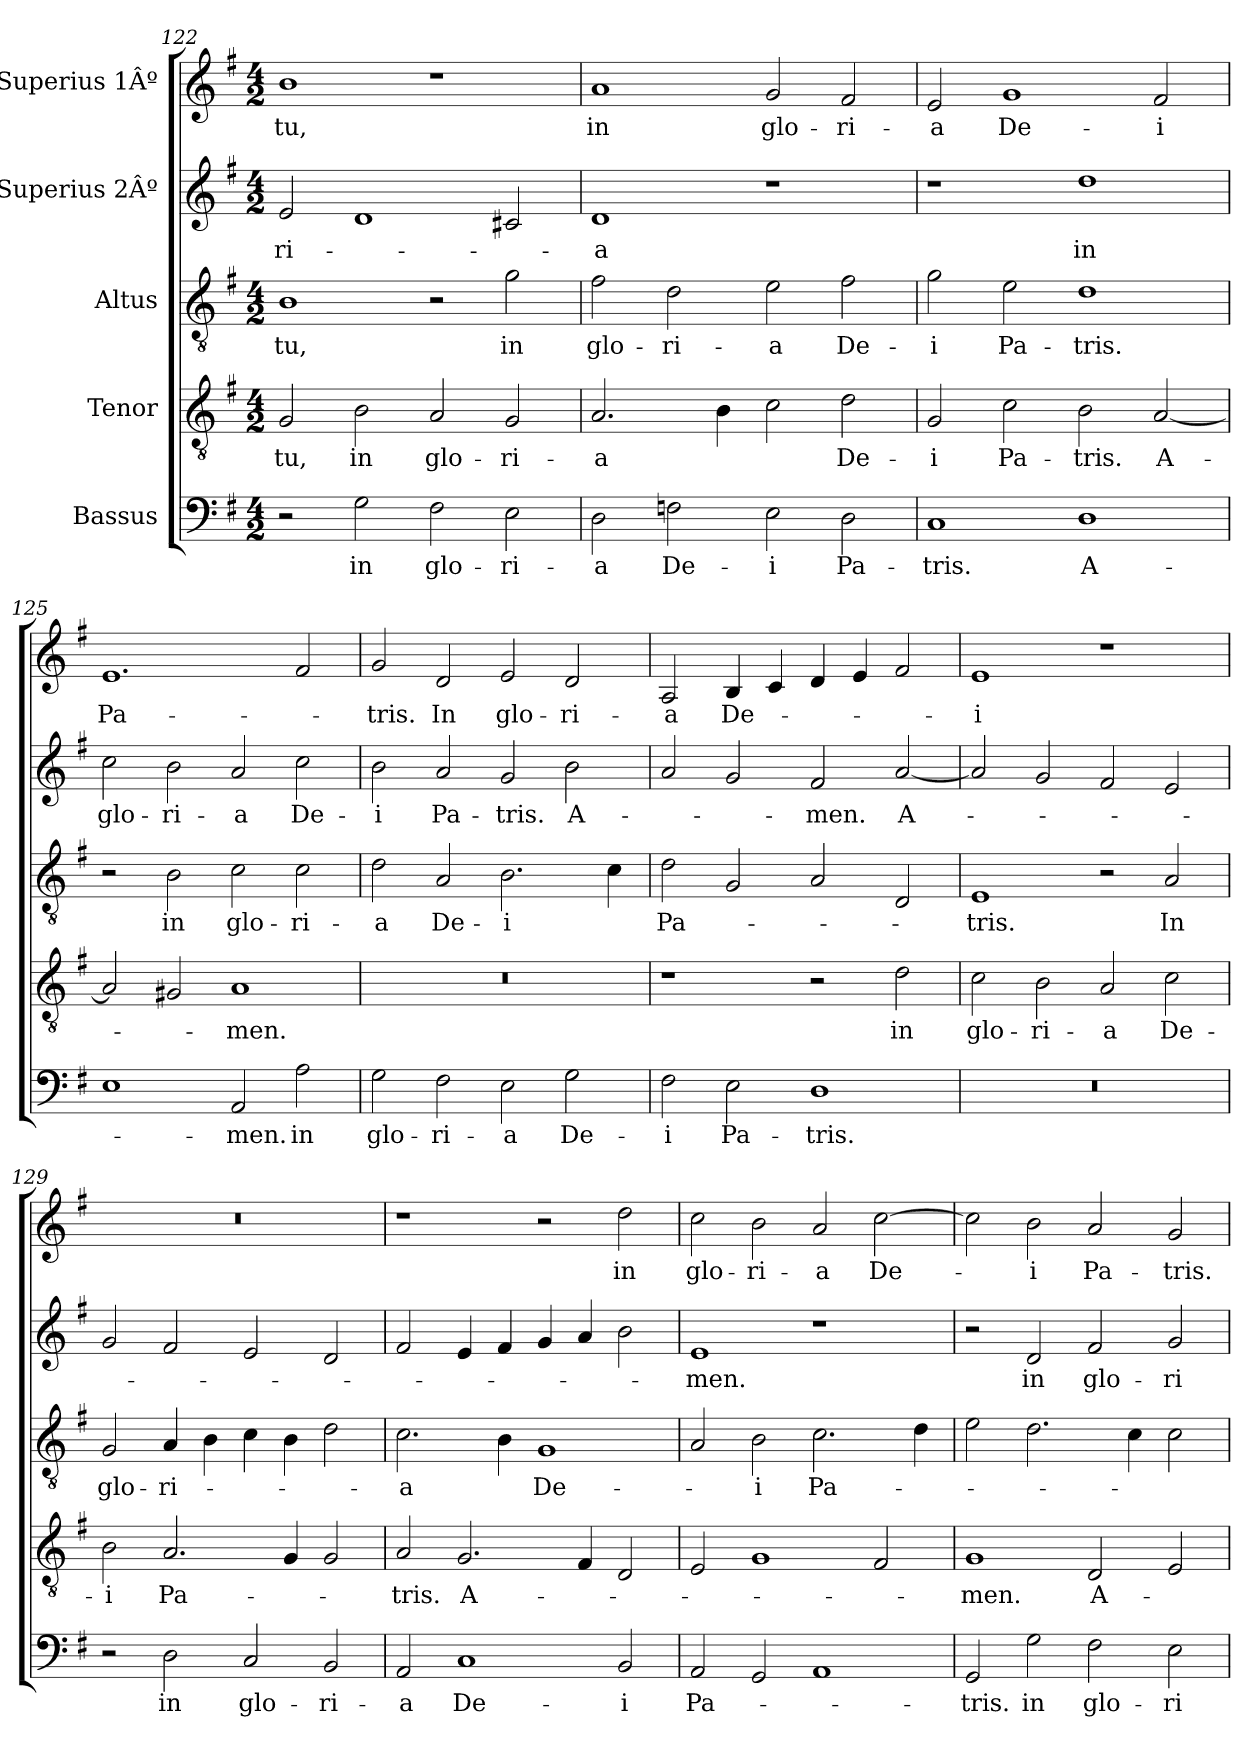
**kern	**text	**kern	**text	**kern	**text	**kern	**text	**kern	**text
*part5	*part5	*part4	*part4	*part3	*part3	*part2	*part2	*part1	*part1
*staff5	*staff5	*staff4	*staff4	*staff3	*staff3	*staff2	*staff2	*staff1	*staff1
*I"Bassus	*	*I"Tenor	*	*I"Altus	*	*I"Superius 2Âº	*	*I"Superius 1Âº	*
*clefF4	*	*clefGv2	*	*clefGv2	*	*clefG2	*	*clefG2	*
*k[f#]	*	*k[f#]	*	*k[f#]	*	*k[f#]	*	*k[f#]	*
*M4/2	*	*M4/2	*	*M4/2	*	*M4/2	*	*M4/2	*
=122	=122	=122	=122	=122	=122	=122	=122	=122	=122
2r	.	2G/	-tu,	1B\	-tu,	2e/	-ri-	1b\	-tu,
2G\	in	2B\	in	.	.	1d/	.	.	.
2F#\	glo-	2A/	glo-	2r	.	.	.	1r	.
2E\	-ri-	2G/	-ri-	2g\	in	2c#X/	.	.	.
=123	=123	=123	=123	=123	=123	=123	=123	=123	=123
2D\	-a	2.A/	-a	2f#\	glo-	1d/	-a	1a/	in
2Fn\	De-	.	.	2d\	-ri-	.	.	.	.
.	.	4B\	.	.	.	.	.	.	.
2E\	-i	2c\	.	2e\	-a	1r	.	2g/	glo-
2D\	Pa-	2d\	De-	2f#\	De-	.	.	2f#/	-ri-
=124	=124	=124	=124	=124	=124	=124	=124	=124	=124
1C/	-tris.	2G/	-i	2g\	-i	1r	.	2e/	-a
.	.	2c\	Pa-	2e\	Pa-	.	.	1g/	De-
1D\	A-	2B\	-tris.	1d\	-tris.	1dd\	in	.	.
.	.	[2A/	A-	.	.	.	.	2f#/	-i
=125	=125	=125	=125	=125	=125	=125	=125	=125	=125
1E\	.	2A/]	.	2r	.	2cc\	glo-	1.e/	Pa-
.	.	2G#X/	.	2B\	in	2b\	-ri-	.	.
2AA/	-men.	1A/	-men.	2c\	glo-	2a/	-a	.	.
2A\	in	.	.	2c\	-ri-	2cc\	De-	2f#/	.
=126	=126	=126	=126	=126	=126	=126	=126	=126	=126
2G\	glo-	0r	.	2d\	-a	2b\	-i	2g/	-tris.
2F#\	-ri-	.	.	2A/	De-	2a/	Pa-	2d/	In
2E\	-a	.	.	2.B\	-i	2g/	-tris.	2e/	glo-
2G\	De-	.	.	.	.	2b\	A-	2d/	-ri-
.	.	.	.	4c\	.	.	.	.	.
=127	=127	=127	=127	=127	=127	=127	=127	=127	=127
2F#\	-i	1r	.	2d\	Pa-	2a/	.	2A/	-a
2E\	Pa-	.	.	2G/	.	2g/	.	4B/	De-
.	.	.	.	.	.	.	.	4c/	.
1D\	-tris.	2r	.	2A/	.	2f#/	-men.	4d/	.
.	.	.	.	.	.	.	.	4e/	.
.	.	2d\	in	2D/	.	[2a/	A-	2f#/	.
=128	=128	=128	=128	=128	=128	=128	=128	=128	=128
0r	.	2c\	glo-	1E/	-tris.	2a/]	.	1e/	-i
.	.	2B\	-ri-	.	.	2g/	.	.	.
.	.	2A/	-a	2r	.	2f#/	.	1r	.
.	.	2c\	De-	2A/	In	2e/	.	.	.
=129	=129	=129	=129	=129	=129	=129	=129	=129	=129
2r	.	2B\	-i	2G/	glo-	2g/	.	0r	.
2D\	in	2.A/	Pa-	4A/	-ri-	2f#/	.	.	.
.	.	.	.	4B\	.	.	.	.	.
2C/	glo-	.	.	4c\	.	2e/	.	.	.
.	.	4G/	.	4B\	.	.	.	.	.
2BB/	-ri-	2G/	.	2d\	.	2d/	.	.	.
=130	=130	=130	=130	=130	=130	=130	=130	=130	=130
2AA/	-a	2A/	-tris.	2.c\	-a	2f#/	.	1r	.
1C/	De-	2.G/	A-	.	.	4e/	.	.	.
.	.	.	.	4B\	.	4f#/	.	.	.
.	.	.	.	1G/	De-	4g/	.	2r	.
.	.	4F#/	.	.	.	4a/	.	.	.
2BB/	-i	2D/	.	.	.	2b\	.	2dd\	in
=131	=131	=131	=131	=131	=131	=131	=131	=131	=131
2AA/	Pa-	2E/	.	2A/	.	1e/	-men.	2cc\	glo-
2GG/	.	1G/	.	2B\	-i	.	.	2b\	-ri-
1AA/	.	.	.	2.c\	Pa-	1r	.	2a/	-a
.	.	2F#/	.	.	.	.	.	[2cc\	De-
.	.	.	.	4d\	.	.	.	.	.
=132	=132	=132	=132	=132	=132	=132	=132	=132	=132
2GG/	-tris.	1G/	-men.	2e\	.	2r	.	2cc\]	.
2G\	in	.	.	2.d\	.	2d/	in	2b\	-i
2F#\	glo-	2D/	A-	.	.	2f#/	glo-	2a/	Pa-
.	.	.	.	4c\	.	.	.	.	.
2E\	-ri-	2E/	.	2c\	.	2g/	-ri-	2g/	-tris.
=	=	=	=	=	=	=	=	=	=
*-	*-	*-	*-	*-	*-	*-	*-	*-	*-
